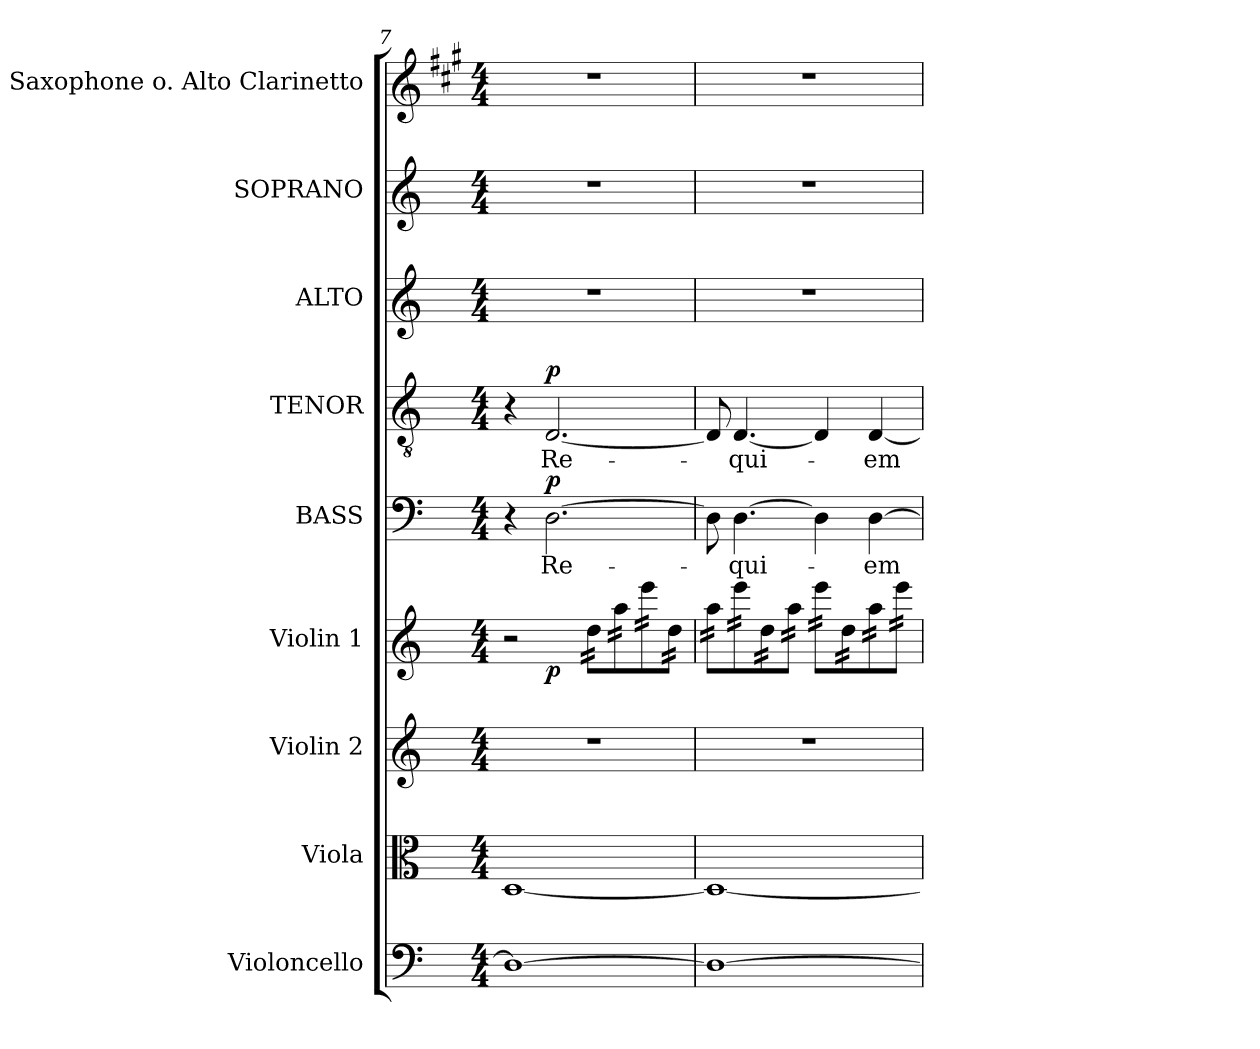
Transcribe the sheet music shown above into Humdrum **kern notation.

**kern	**kern	**kern	**kern	**dynam	**kern	**text	**dynam	**kern	**text	**dynam	**kern	**kern	**kern
*part9	*part8	*part7	*part6	*part6	*part5	*part5	*part5	*part4	*part4	*part4	*part3	*part2	*part1
*staff9	*staff8	*staff7	*staff6	*staff6	*staff5	*staff5	*staff5	*staff4	*staff4	*staff4	*staff3	*staff2	*staff1
*I"Violoncello	*I"Viola	*I"Violin 2	*I"Violin 1	*	*I"BASS	*	*	*I"TENOR	*	*	*I"ALTO	*I"SOPRANO	*I"Alto Saxophone o. Alto Clarinetto
*I'Vc.	*I'Vla.	*I'Vln. 2	*I'Vln. 1	*	*I'B.	*	*	*I'T.	*	*	*I'A.	*I'S.	*I'Alto Sax. o. Alto Clar.
!!LO:PB:g=z
*clefF4	*clefC3	*clefG2	*clefG2	*	*clefF4	*	*	*clefGv2	*	*	*clefG2	*clefG2	*clefG2
*	*	*	*	*	*	*	*	*ITrd7c12	*	*	*	*	*ITrd5c9
*k[]	*k[]	*k[]	*k[]	*	*k[]	*	*	*k[]	*	*	*k[]	*k[]	*k[]
*C:	*C:	*C:	*C:	*	*C:	*	*	*C:	*	*	*C:	*C:	*C:
*M4/4	*M4/4	*M4/4	*M4/4	*	*M4/4	*	*	*M4/4	*	*	*M4/4	*M4/4	*M4/4
=7	=7	=7	=7	=7	=7	=7	=7	=7	=7	=7	=7	=7	=7
*	*	*	*^	*	*	*	*	*	*	*	*	*	*
1Di_>	[<1Di	1r	2r	4ryy	.	4r	.	.	4r	.	.	1r	1r	1r
!	!	!	!	!	!	!	!LO:LY:b:color=#000000	!	!	!	!	!	!	!
!	!	!	!	!	!	!	!	!	!	!LO:LY:b:color=#000000	!	!	!	!
.	.	.	.	2.ryy	p	[>2.Di\	Re-	p	[<2.DDi/	Re-	p	.	.	.
*	*	*	*tremolo	*	*	*	*	*	*	*	*	*	*	*
.	.	.	(32ddi\LLL	.	.	.	.	.	.	.	.	.	.	.
.	.	.	(32ddi\	.	.	.	.	.	.	.	.	.	.	.
.	.	.	(32ddi\	.	.	.	.	.	.	.	.	.	.	.
.	.	.	(32ddi\	.	.	.	.	.	.	.	.	.	.	.
.	.	.	32aai\	.	.	.	.	.	.	.	.	.	.	.
.	.	.	32aai\	.	.	.	.	.	.	.	.	.	.	.
.	.	.	32aai\	.	.	.	.	.	.	.	.	.	.	.
.	.	.	32aai\	.	.	.	.	.	.	.	.	.	.	.
.	.	.	32eeei\)	.	.	.	.	.	.	.	.	.	.	.
.	.	.	32eeei\)	.	.	.	.	.	.	.	.	.	.	.
.	.	.	32eeei\)	.	.	.	.	.	.	.	.	.	.	.
.	.	.	32eeei\)	.	.	.	.	.	.	.	.	.	.	.
.	.	.	(32ddi\	.	.	.	.	.	.	.	.	.	.	.
.	.	.	(32ddi\	.	.	.	.	.	.	.	.	.	.	.
.	.	.	(32ddi\	.	.	.	.	.	.	.	.	.	.	.
.	.	.	(32ddi\JJJ	.	.	.	.	.	.	.	.	.	.	.
*	*	*	*v	*v	*	*	*	*	*	*	*	*	*	*
=8	=8	=8	=8	=8	=8	=8	=8	=8	=8	=8	=8	=8	=8
1Di_>	1Di_<	1r	32aai\LLL	.	8Di\]	.	.	8DDi/]	.	.	1r	1r	1r
.	.	.	32aai\	.	.	.	.	.	.	.	.	.	.
.	.	.	32aai\	.	.	.	.	.	.	.	.	.	.
.	.	.	32aai\	.	.	.	.	.	.	.	.	.	.
!	!	!	!	!	!	!LO:LY:b:color=#000000	!	!	!	!	!	!	!
!	!	!	!	!	!	!	!	!	!LO:LY:b:color=#000000	!	!	!	!
.	.	.	32eeei\)	.	[>4.Di\	-qui-	.	[<4.DDi/	-qui-	.	.	.	.
.	.	.	32eeei\)	.	.	.	.	.	.	.	.	.	.
.	.	.	32eeei\)	.	.	.	.	.	.	.	.	.	.
.	.	.	32eeei\)	.	.	.	.	.	.	.	.	.	.
.	.	.	(32ddi\	.	.	.	.	.	.	.	.	.	.
.	.	.	(32ddi\	.	.	.	.	.	.	.	.	.	.
.	.	.	(32ddi\	.	.	.	.	.	.	.	.	.	.
.	.	.	(32ddi\	.	.	.	.	.	.	.	.	.	.
.	.	.	32aai\	.	.	.	.	.	.	.	.	.	.
.	.	.	32aai\	.	.	.	.	.	.	.	.	.	.
.	.	.	32aai\	.	.	.	.	.	.	.	.	.	.
.	.	.	32aai\JJJ	.	.	.	.	.	.	.	.	.	.
.	.	.	32eeei\)LLL	.	4Di\]	.	.	4DDi/]	.	.	.	.	.
.	.	.	32eeei\)	.	.	.	.	.	.	.	.	.	.
.	.	.	32eeei\)	.	.	.	.	.	.	.	.	.	.
.	.	.	32eeei\)	.	.	.	.	.	.	.	.	.	.
.	.	.	(32ddi\	.	.	.	.	.	.	.	.	.	.
.	.	.	(32ddi\	.	.	.	.	.	.	.	.	.	.
.	.	.	(32ddi\	.	.	.	.	.	.	.	.	.	.
.	.	.	(32ddi\	.	.	.	.	.	.	.	.	.	.
!	!	!	!	!	!	!LO:LY:b:color=#000000	!	!	!	!	!	!	!
!	!	!	!	!	!	!	!	!	!LO:LY:b:color=#000000	!	!	!	!
.	.	.	32aai\	.	[>4Di\	-em	.	[<4DDi/	-em	.	.	.	.
.	.	.	32aai\	.	.	.	.	.	.	.	.	.	.
.	.	.	32aai\	.	.	.	.	.	.	.	.	.	.
.	.	.	32aai\	.	.	.	.	.	.	.	.	.	.
.	.	.	32eeei\)	.	.	.	.	.	.	.	.	.	.
.	.	.	32eeei\)	.	.	.	.	.	.	.	.	.	.
.	.	.	32eeei\)	.	.	.	.	.	.	.	.	.	.
.	.	.	32eeei\)JJJ	.	.	.	.	.	.	.	.	.	.
*	*	*	*Xtremolo	*	*	*	*	*	*	*	*	*	*
=	=	=	=	=	=	=	=	=	=	=	=	=	=
*-	*-	*-	*-	*-	*-	*-	*-	*-	*-	*-	*-	*-	*-
